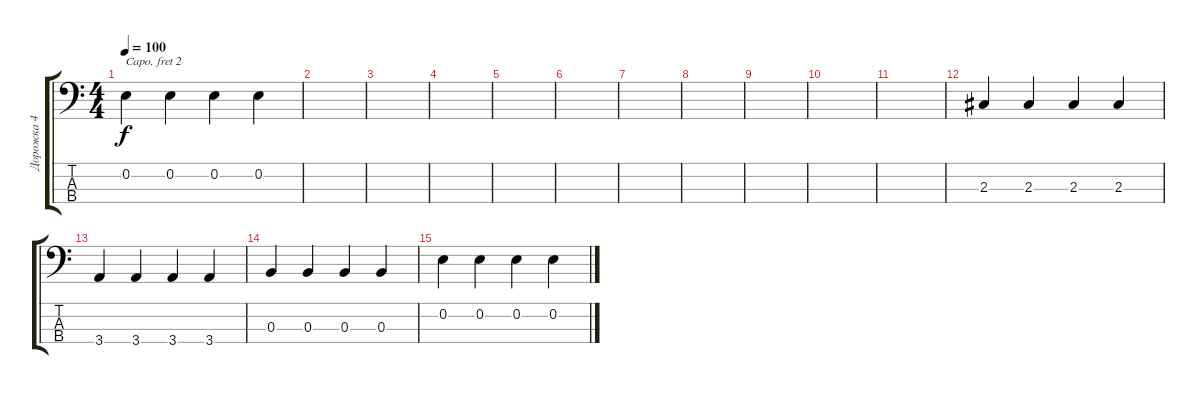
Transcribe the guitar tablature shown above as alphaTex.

\track ("Дорожка 4" "Дорожка 4") {instrument electricbassfinger}
\staff {score tabs}
\capo 2
\tuning (G2 D2 A1 E1) {hide}
\ts (4 4)
\tempo 100
\clef f4
\ks c
0.2.4{dy f} 0.2.4 0.2.4 0.2.4 |
|
|
|
|
|
|
|
|
|
|
2.3.4 2.3.4 2.3.4 2.3.4 |
3.4.4 3.4.4 3.4.4 3.4.4 |
0.3.4 0.3.4 0.3.4 0.3.4 |
0.2.4 0.2.4 0.2.4 0.2.4
